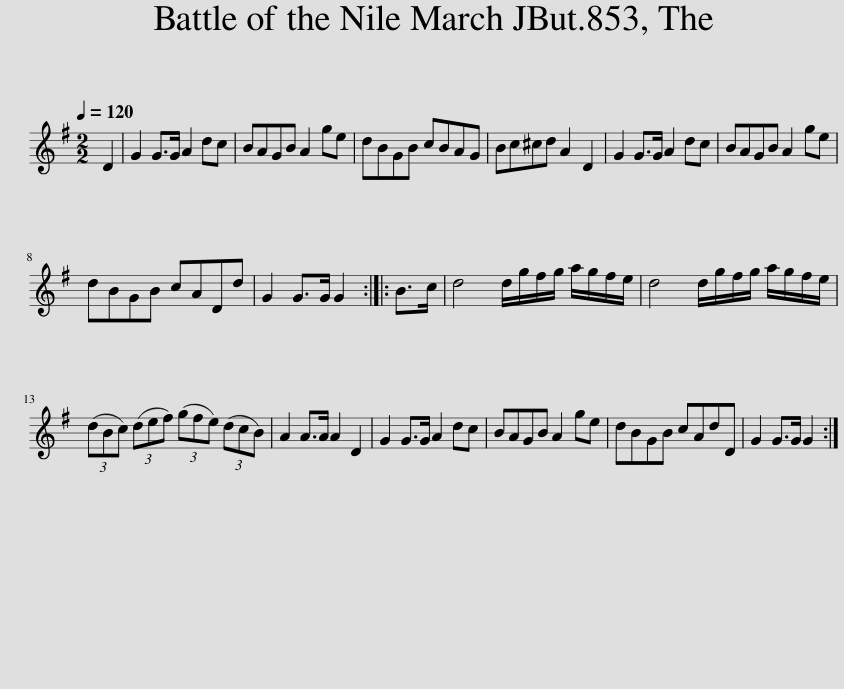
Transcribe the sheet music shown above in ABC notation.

X:1
L:1/8
Q:1/4=120
M:2/2
I:linebreak $
K:G
V:1 treble
V:1
 D2 | G2 G>G A2 dc | BAGB A2 ge | dBGB cBAG | Bc^cd A2 D2 | %5
 G2 G>G A2 dc | BAGB A2 ge |$ dBGB cADd | G2 G>G G2 :: B>c | %10
 d4 d/g/f/g/ a/g/f/e/ | d4 d/g/f/g/ a/g/f/e/ |$ (3(dBc) (3(def) (3(gfe) (3(dcB) | A2 A>A A2 D2 | G2 G>G A2 dc | %15
 BAGB A2 ge | dBGB cAdD | G2 G>G G2 :| %18
